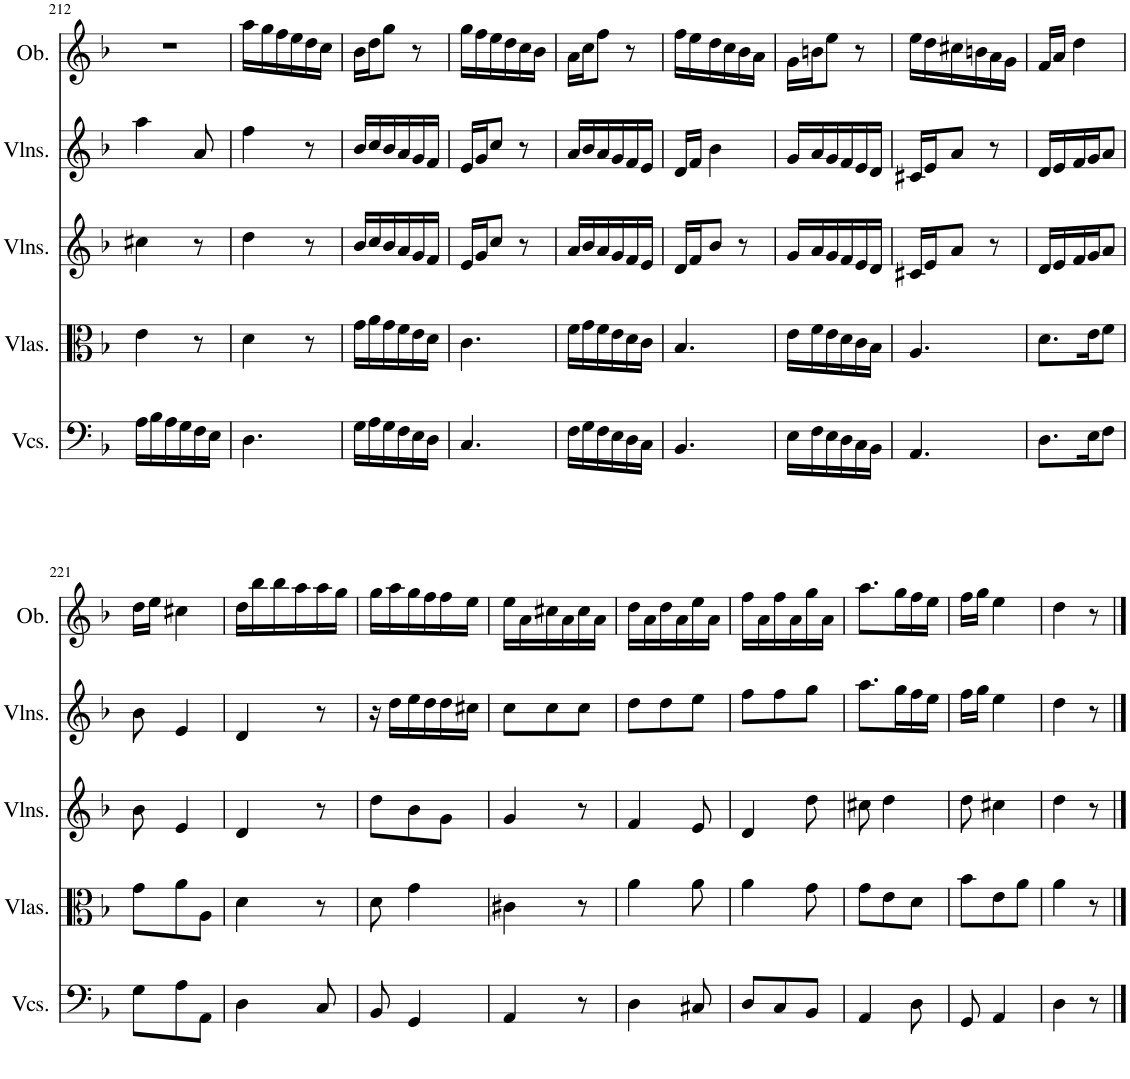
**kern	**kern	**kern	**kern	**kern
*part5	*part4	*part3	*part2	*part1
*staff5	*staff4	*staff3	*staff2	*staff1
*I"Violoncellos, Organo  e Violoncello	*I"Violas, Alto Viola	*I"Violins, Violino Secondo	*I"Violins, Violino Primo	*I"Oboe, Oboe
*I'Vcs.	*I'Vlas.	*I'Vlns.	*I'Vlns.	*I'Ob.
!!LO:PB:g=z
*clefF4	*clefC3	*clefG2	*clefG2	*clefG2
*k[b-]	*k[b-]	*k[b-]	*k[b-]	*k[b-]
*M3/8	*M3/8	*M3/8	*M3/8	*M3/8
=212	=212	=212	=212	=212
16A\LL	4e\	4cc#X\	4aa\	4.r
16B-\	.	.	.	.
16A\	.	.	.	.
16G\	.	.	.	.
16F\	8r	8r	8a/	.
16E\JJ	.	.	.	.
=213	=213	=213	=213	=213
4.D\	4d\	4dd\	4ff\	16aa\LL
.	.	.	.	16gg\
.	.	.	.	16ff\
.	.	.	.	16ee\
.	8r	8r	8r	16dd\
.	.	.	.	16cc\JJ
=214	=214	=214	=214	=214
16G\LL	16g\LL	16b-/LL	16b-/LL	16b-\LL
16A\	16a\	16cc/	16cc/	16dd\J
16G\	16g\	16b-/	16b-/	8gg\J
16F\	16f\	16a/	16a/	.
16E\	16e\	16g/	16g/	8r
16D\JJ	16d\JJ	16f/JJ	16f/JJ	.
=215	=215	=215	=215	=215
4.C/	4.c\	16e/LL	16e/LL	16gg\LL
.	.	16g/J	16g/J	16ff\
.	.	8cc/J	8cc/J	16ee\
.	.	.	.	16dd\
.	.	8r	8r	16cc\
.	.	.	.	16b-\JJ
=216	=216	=216	=216	=216
16F\LL	16f\LL	16a/LL	16a/LL	16a\LL
16G\	16g\	16b-/	16b-/	16cc\J
16F\	16f\	16a/	16a/	8ff\J
16E\	16e\	16g/	16g/	.
16D\	16d\	16f/	16f/	8r
16C\JJ	16c\JJ	16e/JJ	16e/JJ	.
=217	=217	=217	=217	=217
4.BB-/	4.B-/	16d/LL	16d/LL	16ff\LL
.	.	16f/J	16f/JJ	16ee\
.	.	8b-/J	4b-\	16dd\
.	.	.	.	16cc\
.	.	8r	.	16b-\
.	.	.	.	16a\JJ
=218	=218	=218	=218	=218
16E\LL	16e\LL	16g/LL	16g/LL	16g\LL
16F\	16f\	16a/	16a/	16bn\J
16E\	16e\	16g/	16g/	8ee\J
16D\	16d\	16f/	16f/	.
16C\	16c\	16e/	16e/	8r
16BB-\JJ	16B-\JJ	16d/JJ	16d/JJ	.
=219	=219	=219	=219	=219
4.AA/	4.A/	16c#X/LL	16c#X/LL	16ee\LL
.	.	16e/J	16e/J	16dd\
.	.	8a/J	8a/J	16cc#X\
.	.	.	.	16bn\
.	.	8r	8r	16a\
.	.	.	.	16g\JJ
=220	=220	=220	=220	=220
8.D\L	8.d\L	16d/LL	16d/LL	16f/LL
.	.	16e/	16e/	16a/JJ
.	.	16f/	16f/	4dd\
16E\K	16e\K	16g/J	16g/J	.
8F\J	8f\J	8a/J	8a/J	.
!!LO:LB:g=z
=221	=221	=221	=221	=221
8G\L	8g\L	8b-\	8b-\	16dd\LL
.	.	.	.	16ee\JJ
8A\	8a\	4e/	4e/	4cc#X\
8AA\J	8A\J	.	.	.
=222	=222	=222	=222	=222
4D\	4d\	4d/	4d/	16dd\LL
.	.	.	.	16bb-\
.	.	.	.	16bb-\
.	.	.	.	16aa\
8C/	8r	8r	8r	16aa\
.	.	.	.	16gg\JJ
=223	=223	=223	=223	=223
8BB-/	8d\	8dd\L	16r	16gg\LL
.	.	.	16dd\LL	16aa\
4GG/	4g\	8b-\	16ee\	16gg\
.	.	.	16dd\	16ff\
.	.	8g\J	16dd\	16ff\
.	.	.	16cc#X\JJ	16ee\JJ
=224	=224	=224	=224	=224
4AA/	4c#X\	4g/	8cc\L	16ee\LL
.	.	.	.	16a\
.	.	.	8cc\	16cc#X\
.	.	.	.	16a\
8r	8r	8r	8cc\J	16cc#\
.	.	.	.	16a\JJ
=225	=225	=225	=225	=225
4D\	4a\	4f/	8dd\L	16dd\LL
.	.	.	.	16a\
.	.	.	8dd\	16dd\
.	.	.	.	16a\
8C#X/	8a\	8e/	8ee\J	16ee\
.	.	.	.	16a\JJ
=226	=226	=226	=226	=226
8D/L	4a\	4d/	8ff\L	16ff\LL
.	.	.	.	16a\
8C/	.	.	8ff\	16ff\
.	.	.	.	16a\
8BB-/J	8g\	8dd\	8gg\J	16gg\
.	.	.	.	16a\JJ
=227	=227	=227	=227	=227
4AA/	8g\L	8cc#X\	8.aa\L	8.aa\L
.	8e\	4dd\	.	.
.	.	.	16gg\L	16gg\L
8D\	8d\J	.	16ff\	16ff\
.	.	.	16ee\JJ	16ee\JJ
=228	=228	=228	=228	=228
8GG/	8b-\L	8dd\	16ff\LL	16ff\LL
.	.	.	16gg\JJ	16gg\JJ
4AA/	8e\	4cc#X\	4ee\	4ee\
.	8a\J	.	.	.
=229	=229	=229	=229	=229
4D\	4a\	4dd\	4dd\	4dd\
8r	8r	8r	8r	8r
==	==	==	==	==
*-	*-	*-	*-	*-
